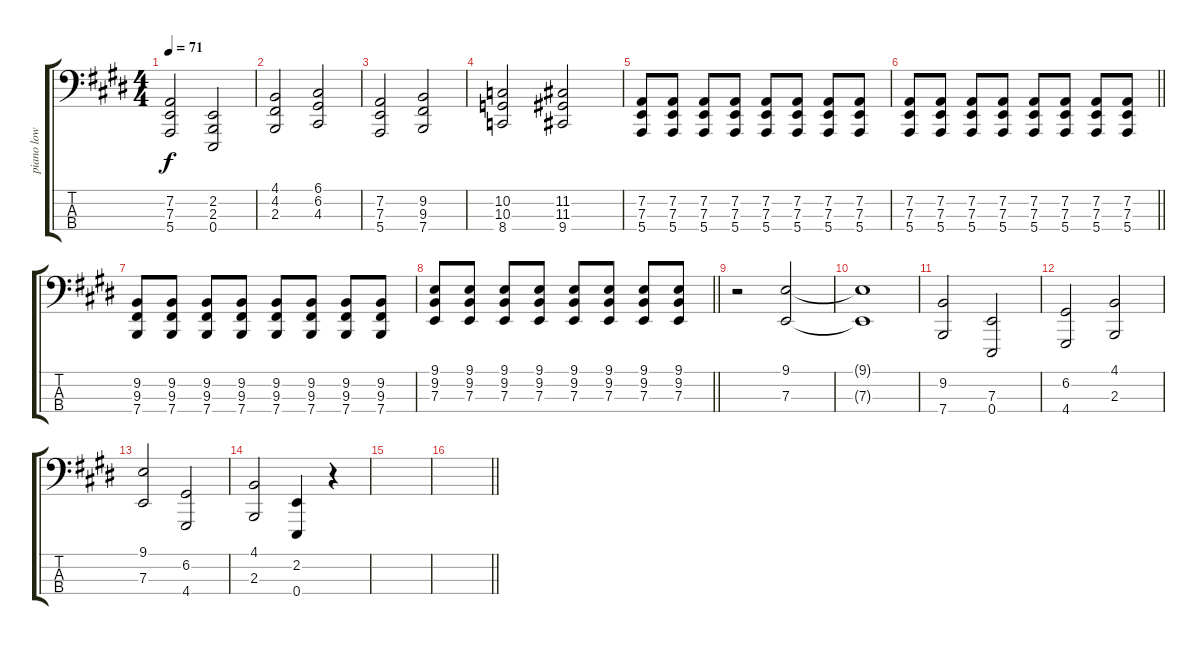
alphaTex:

\track ("piano low" "piano low") {instrument acousticgrandpiano}
\staff {score tabs}
\tuning (G2 D2 A1 E1) {hide}
\ts (4 4)
\tempo 71
\clef f4
\ks e
(7.2 7.3 5.4).2{dy f} (2.2 2.3 0.4).2 |
(4.1 4.2 2.3).2 (6.1 6.2 4.3).2 |
(7.2 7.3 5.4).2 (9.2 9.3 7.4).2 |
(10.2 10.3 8.4).2 (11.2 11.3 9.4).2 |
(7.2 7.3 5.4).8 (7.2 7.3 5.4).8 (7.2 7.3 5.4).8 (7.2 7.3 5.4).8 (7.2 7.3 5.4).8 (7.2 7.3 5.4).8 (7.2 7.3 5.4).8 (7.2 7.3 5.4).8 |
\barLineRight lightlight
(7.2 7.3 5.4).8 (7.2 7.3 5.4).8 (7.2 7.3 5.4).8 (7.2 7.3 5.4).8 (7.2 7.3 5.4).8 (7.2 7.3 5.4).8 (7.2 7.3 5.4).8 (7.2 7.3 5.4).8 |
(9.2 9.3 7.4).8 (9.2 9.3 7.4).8 (9.2 9.3 7.4).8 (9.2 9.3 7.4).8 (9.2 9.3 7.4).8 (9.2 9.3 7.4).8 (9.2 9.3 7.4).8 (9.2 9.3 7.4).8 |
\barLineRight lightlight
(9.1 9.2 7.3).8 (9.1 9.2 7.3).8 (9.1 9.2 7.3).8 (9.1 9.2 7.3).8 (9.1 9.2 7.3).8 (9.1 9.2 7.3).8 (9.1 9.2 7.3).8 (9.1 9.2 7.3).8 |
r.2 (9.1 7.3).2 |
(9.1{t} 7.3{t}).1 |
(9.2 7.4).2 (7.3 0.4).2 |
(6.2 4.4).2 (4.1 2.3).2 |
(9.1 7.3).2 (6.2 4.4).2 |
(4.1 2.3).2 (2.2 0.4).4 r.4 |
|
\barLineRight lightlight
